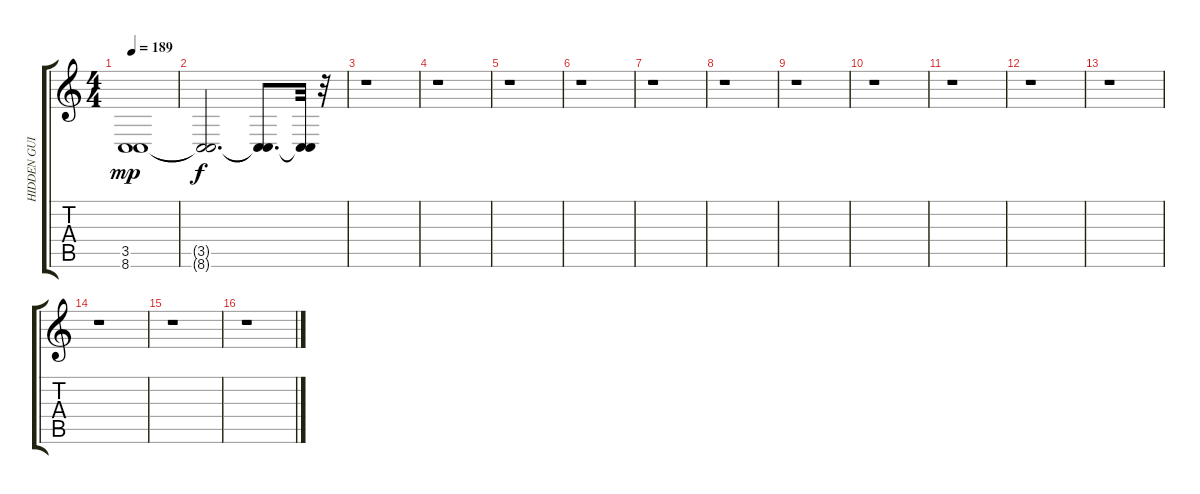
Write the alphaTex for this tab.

\track ("HIDDEN GUITAR" "HIDDEN GUI") {instrument electricpiano1}
\staff {score tabs}
\tuning (E4 B3 G3 D3 A2 E2) {hide}
\ts (4 4)
\tempo 189
\clef g2
\ks c
(3.5 8.6).1{dy mp} |
(3.5{t} 8.6{t}).2{d dy f} (3.5{t} 8.6{t}).8{d} (3.5{t} 8.6{t}).32 r.32 |
r.1 |
r.1 |
r.1 |
r.1 |
r.1 |
r.1 |
r.1 |
r.1 |
r.1 |
r.1 |
r.1 |
r.1 |
r.1 |
r.1
